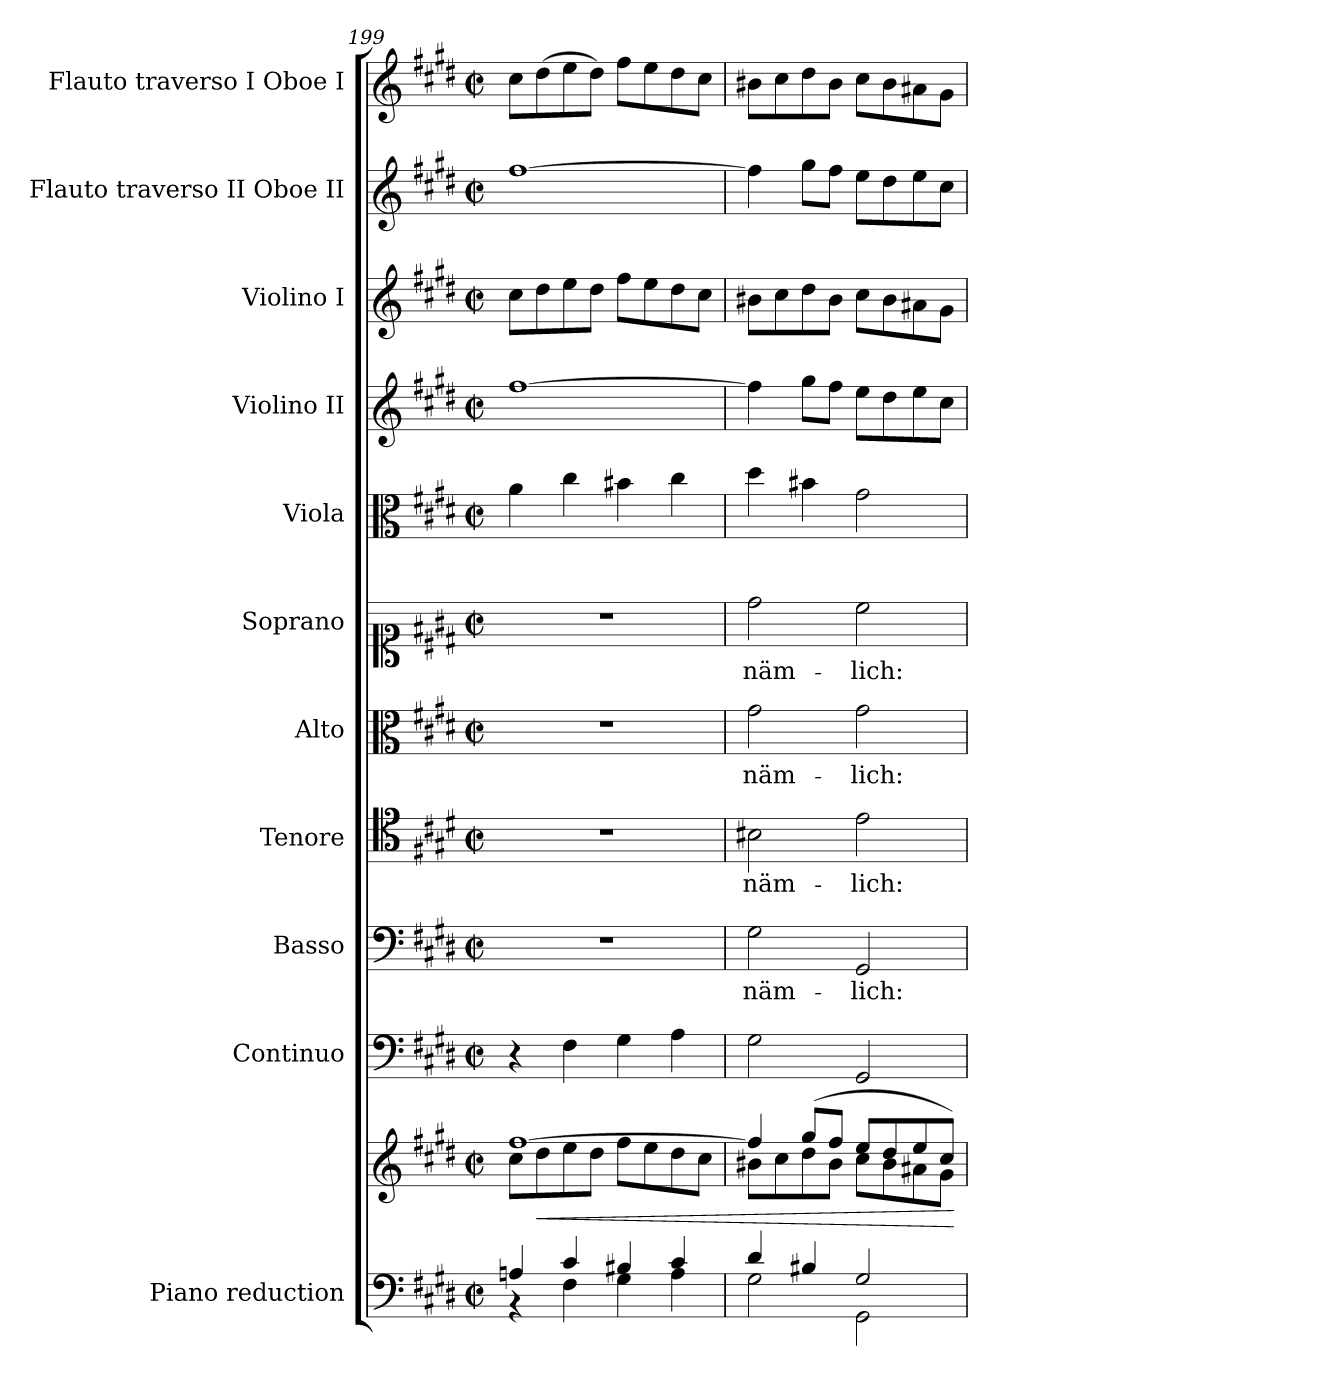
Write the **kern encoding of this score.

**kern	**kern	**dynam	**kern	**kern	**text	**kern	**text	**kern	**text	**kern	**text	**kern	**kern	**kern	**kern	**kern
*part11	*part11	*part11	*part10	*part9	*part9	*part8	*part8	*part7	*part7	*part6	*part6	*part5	*part4	*part3	*part2	*part1
*staff12	*staff11	*staff11/12	*staff10	*staff9	*staff9	*staff8	*staff8	*staff7	*staff7	*staff6	*staff6	*staff5	*staff4	*staff3	*staff2	*staff1
*I"Piano reduction	*	*	*I"Continuo	*I"Basso	*	*I"Tenore	*	*I"Alto	*	*I"Soprano	*	*I"Viola	*I"Violino II	*I"Violino I	*I"Flauto traverso II Oboe II	*I"Flauto traverso I Oboe I
*I'Pno	*	*	*	*	*	*	*	*	*	*	*	*	*	*	*I'Ob	*I'Ob
*clefF4	*clefG2	*	*clefF4	*clefF4	*	*clefC4	*	*clefC3	*	*clefC1	*	*clefC3	*clefG2	*clefG2	*clefG2	*clefG2
*k[f#c#g#d#]	*k[f#c#g#d#]	*	*k[f#c#g#d#]	*k[f#c#g#d#]	*	*k[f#c#g#d#]	*	*k[f#c#g#d#]	*	*k[f#c#g#d#]	*	*k[f#c#g#d#]	*k[f#c#g#d#]	*k[f#c#g#d#]	*k[f#c#g#d#]	*k[f#c#g#d#]
*M2/2	*M2/2	*	*M2/2	*M2/2	*	*M2/2	*	*M2/2	*	*M2/2	*	*M2/2	*M2/2	*M2/2	*M2/2	*M2/2
*met(c|)	*met(c|)	*	*met(c|)	*met(c|)	*	*met(c|)	*	*met(c|)	*	*met(c|)	*	*met(c|)	*met(c|)	*met(c|)	*met(c|)	*met(c|)
=199	=199	=199	=199	=199	=199	=199	=199	=199	=199	=199	=199	=199	=199	=199	=199	=199
*^	*^	*	*	*	*	*	*	*	*	*	*	*	*	*	*	*
4An/	4r	[1ff#	8cc#\L	.	4r	1r	.	1r	.	1r	.	1r	.	4a\	[1ff#	8cc#\L	[1ff#	8cc#\L
!	!	!	!	!LO:HP:b	!	!	!	!	!	!	!	!	!	!	!	!	!	!
.	.	.	8dd#\	<	.	.	.	.	.	.	.	.	.	.	.	8dd#\	.	(>8dd#\
4c#/	4F#\	.	8ee\	.	4F#\	.	.	.	.	.	.	.	.	4cc#\	.	8ee\	.	8ee\
.	.	.	8dd#\J	.	.	.	.	.	.	.	.	.	.	.	.	8dd#\J	.	8dd#\J)
4B#X/	4G#\	.	8ff#\L	.	4G#\	.	.	.	.	.	.	.	.	4b#X\	.	8ff#\L	.	8ff#\L
.	.	.	8ee\	.	.	.	.	.	.	.	.	.	.	.	.	8ee\	.	8ee\
4c#/	4A\	.	8dd#\	.	4A\	.	.	.	.	.	.	.	.	4cc#\	.	8dd#\	.	8dd#\
.	.	.	8cc#\J	.	.	.	.	.	.	.	.	.	.	.	.	8cc#\J	.	8cc#\J
=200	=200	=200	=200	=200	=200	=200	=200	=200	=200	=200	=200	=200	=200	=200	=200	=200	=200	=200
!	!	!	!	!	!	!	!LO:LY:b	!	!LO:LY:b	!	!LO:LY:b	!	!LO:LY:b	!	!	!	!	!
4d#/	2G#\	4ff#/]	8b#X\L	.	2G#\	2G#\	näm-	2B#X\	näm-	2g#\	näm-	2dd#\	näm-	4dd#\	4ff#\]	8b#X\L	4ff#\]	8b#X\L
.	.	.	8cc#\	.	.	.	.	.	.	.	.	.	.	.	.	8cc#\	.	8cc#\
4B#X/	.	(>8gg#/L	8dd#\	.	.	.	.	.	.	.	.	.	.	4b#X\	8gg#\L	8dd#\	8gg#\L	8dd#\
.	.	8ff#/J	8b#\J	.	.	.	.	.	.	.	.	.	.	.	8ff#\J	8b#\J	8ff#\J	8b#\J
!	!	!	!	!	!	!	!LO:LY:b	!	!LO:LY:b	!	!LO:LY:b	!	!LO:LY:b	!	!	!	!	!
2G#/	2GG#\	8ee/L	8cc#\L	.	2GG#/	2GG#/	lich:	2e\	lich:	2g#\	lich:	2cc#\	lich:	2g#\	8ee\L	8cc#\L	8ee\L	8cc#\L
.	.	8dd#/	8b#\	.	.	.	.	.	.	.	.	.	.	.	8dd#\	8b#\	8dd#\	8b#\
.	.	8ee/	8a#X\	.	.	.	.	.	.	.	.	.	.	.	8ee\	8a#X\	8ee\	8a#X\
.	.	8cc#/J)	8g#\J	.	.	.	.	.	.	.	.	.	.	.	8cc#\J	8g#\J	8cc#\J	8g#\J
*v	*v	*	*	*	*	*	*	*	*	*	*	*	*	*	*	*	*	*
*	*v	*v	*	*	*	*	*	*	*	*	*	*	*	*	*	*	*
.	.	[	.	.	.	.	.	.	.	.	.	.	.	.	.	.
=	=	=	=	=	=	=	=	=	=	=	=	=	=	=	=	=
*-	*-	*-	*-	*-	*-	*-	*-	*-	*-	*-	*-	*-	*-	*-	*-	*-
